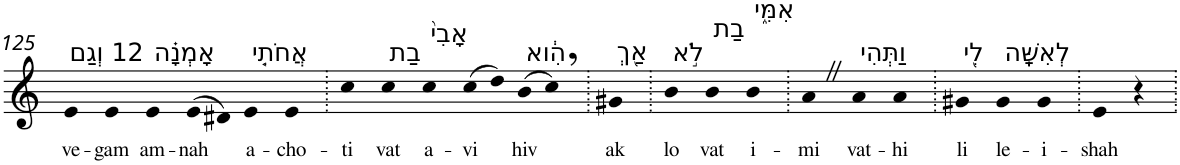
**kern	**text
*part1	*part1
*staff1	*staff1
*I"Piano	*
*I'Pno	*
!!LO:PB:g=z
*clefG2	*
*k[]	*
=125	=125
!LO:TX:a:t=12 וְגַם	!
!	!LO:LY:b
4e	ve-
!	!LO:LY:b
4e	-gam
!LO:TX:a:t=אָמְנָ֗ה	!
!	!LO:LY:b
4e	am-
!	!LO:LY:b
(>8e	-nah
8d#X)	.
!LO:TX:a:t=אֲחֹתִ֤י	!
!	!LO:LY:b
4e	a-
!	!LO:LY:b
4e	-cho-
=126.	=126.
!	!LO:LY:b
4cc	-ti
!LO:TX:a:t=בַת	!
!	!LO:LY:b
4cc	vat
!LO:TX:a:t=אָבִי֙	!
!	!LO:LY:b
4cc	a-
!	!LO:LY:b
(>8cc	-vi
8dd)	.
!LO:TX:a:t=הִ֔וא	!
!	!LO:LY:b
(>8b	hiv
8cc,)	.
=127.	=127.
!LO:TX:a:t=אַ֖ךְ	!
!	!LO:LY:b
4g#X	ak
=128.	=128.
!LO:TX:a:t=לֹ֣א	!
!	!LO:LY:b
4b	lo
!LO:TX:a:t=בַת	!
!	!LO:LY:b
4b	vat
!LO:TX:a:t=אִמִּ֑י	!
!	!LO:LY:b
4b	i-
=129.	=129.
!	!LO:LY:b
4aZ	-mi
!LO:TX:a:t=וַתְּהִי	!
!	!LO:LY:b
4a	vat-
!	!LO:LY:b
4a	-hi
=130.	=130.
!LO:TX:a:t=לִ֖י	!
!	!LO:LY:b
4g#X	li
!LO:TX:a:t=לְאִשָּֽׁה	!
!	!LO:LY:b
4g#	le-
!	!LO:LY:b
4g#	-i-
=131.	=131.
!	!LO:LY:b
4e	-shah
4r	.
=.	=.
*-	*-
